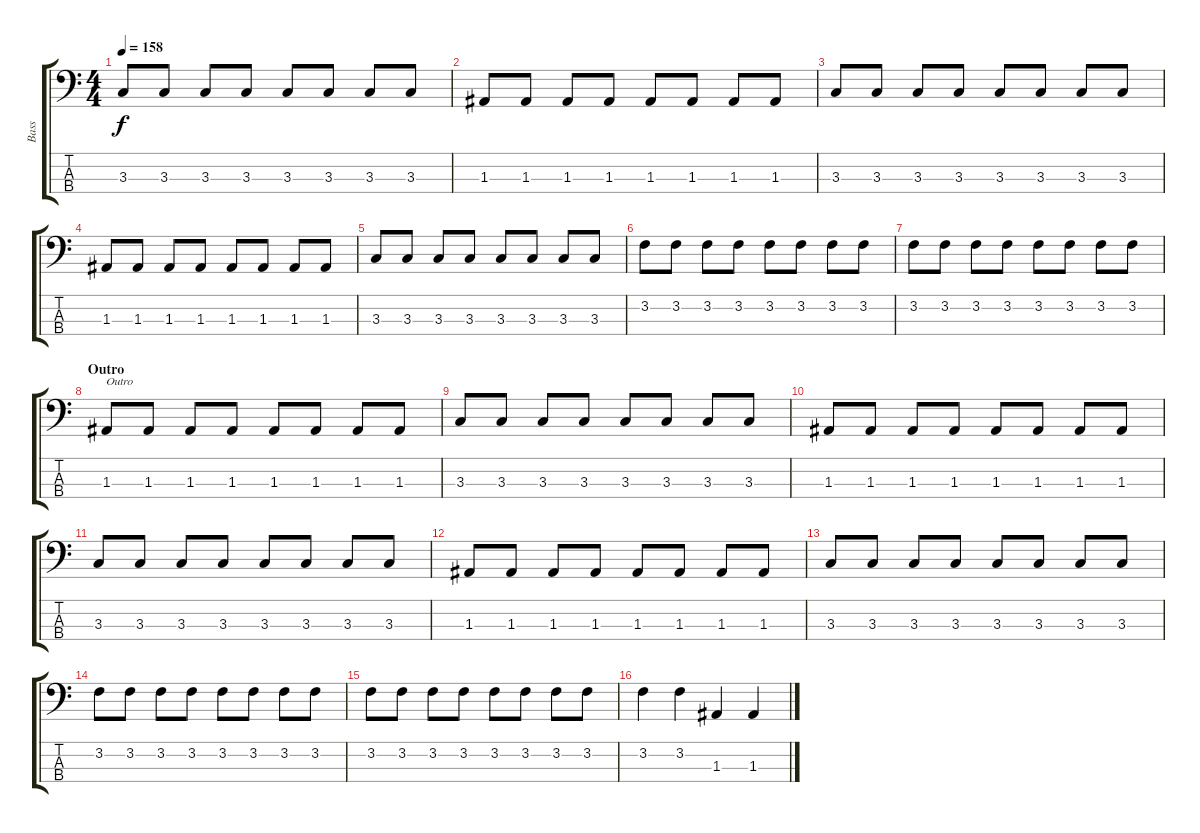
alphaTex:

\track ("Bass" "Bass") {instrument electricbasspick}
\staff {score tabs}
\tuning (G2 D2 A1 E1) {hide}
\ts (4 4)
\tempo 158
\clef f4
\ks c
3.3.8{dy f} 3.3.8 3.3.8 3.3.8 3.3.8 3.3.8 3.3.8 3.3.8 |
1.3.8 1.3.8 1.3.8 1.3.8 1.3.8 1.3.8 1.3.8 1.3.8 |
3.3.8 3.3.8 3.3.8 3.3.8 3.3.8 3.3.8 3.3.8 3.3.8 |
1.3.8 1.3.8 1.3.8 1.3.8 1.3.8 1.3.8 1.3.8 1.3.8 |
3.3.8 3.3.8 3.3.8 3.3.8 3.3.8 3.3.8 3.3.8 3.3.8 |
3.2.8 3.2.8 3.2.8 3.2.8 3.2.8 3.2.8 3.2.8 3.2.8 |
3.2.8 3.2.8 3.2.8 3.2.8 3.2.8 3.2.8 3.2.8 3.2.8 |
\section ("" "Outro")
1.3.8{txt "Outro"} 1.3.8 1.3.8 1.3.8 1.3.8 1.3.8 1.3.8 1.3.8 |
3.3.8 3.3.8 3.3.8 3.3.8 3.3.8 3.3.8 3.3.8 3.3.8 |
1.3.8 1.3.8 1.3.8 1.3.8 1.3.8 1.3.8 1.3.8 1.3.8 |
3.3.8 3.3.8 3.3.8 3.3.8 3.3.8 3.3.8 3.3.8 3.3.8 |
1.3.8 1.3.8 1.3.8 1.3.8 1.3.8 1.3.8 1.3.8 1.3.8 |
3.3.8 3.3.8 3.3.8 3.3.8 3.3.8 3.3.8 3.3.8 3.3.8 |
3.2.8 3.2.8 3.2.8 3.2.8 3.2.8 3.2.8 3.2.8 3.2.8 |
3.2.8 3.2.8 3.2.8 3.2.8 3.2.8 3.2.8 3.2.8 3.2.8 |
3.2.4 3.2.4 1.3.4 1.3.4
